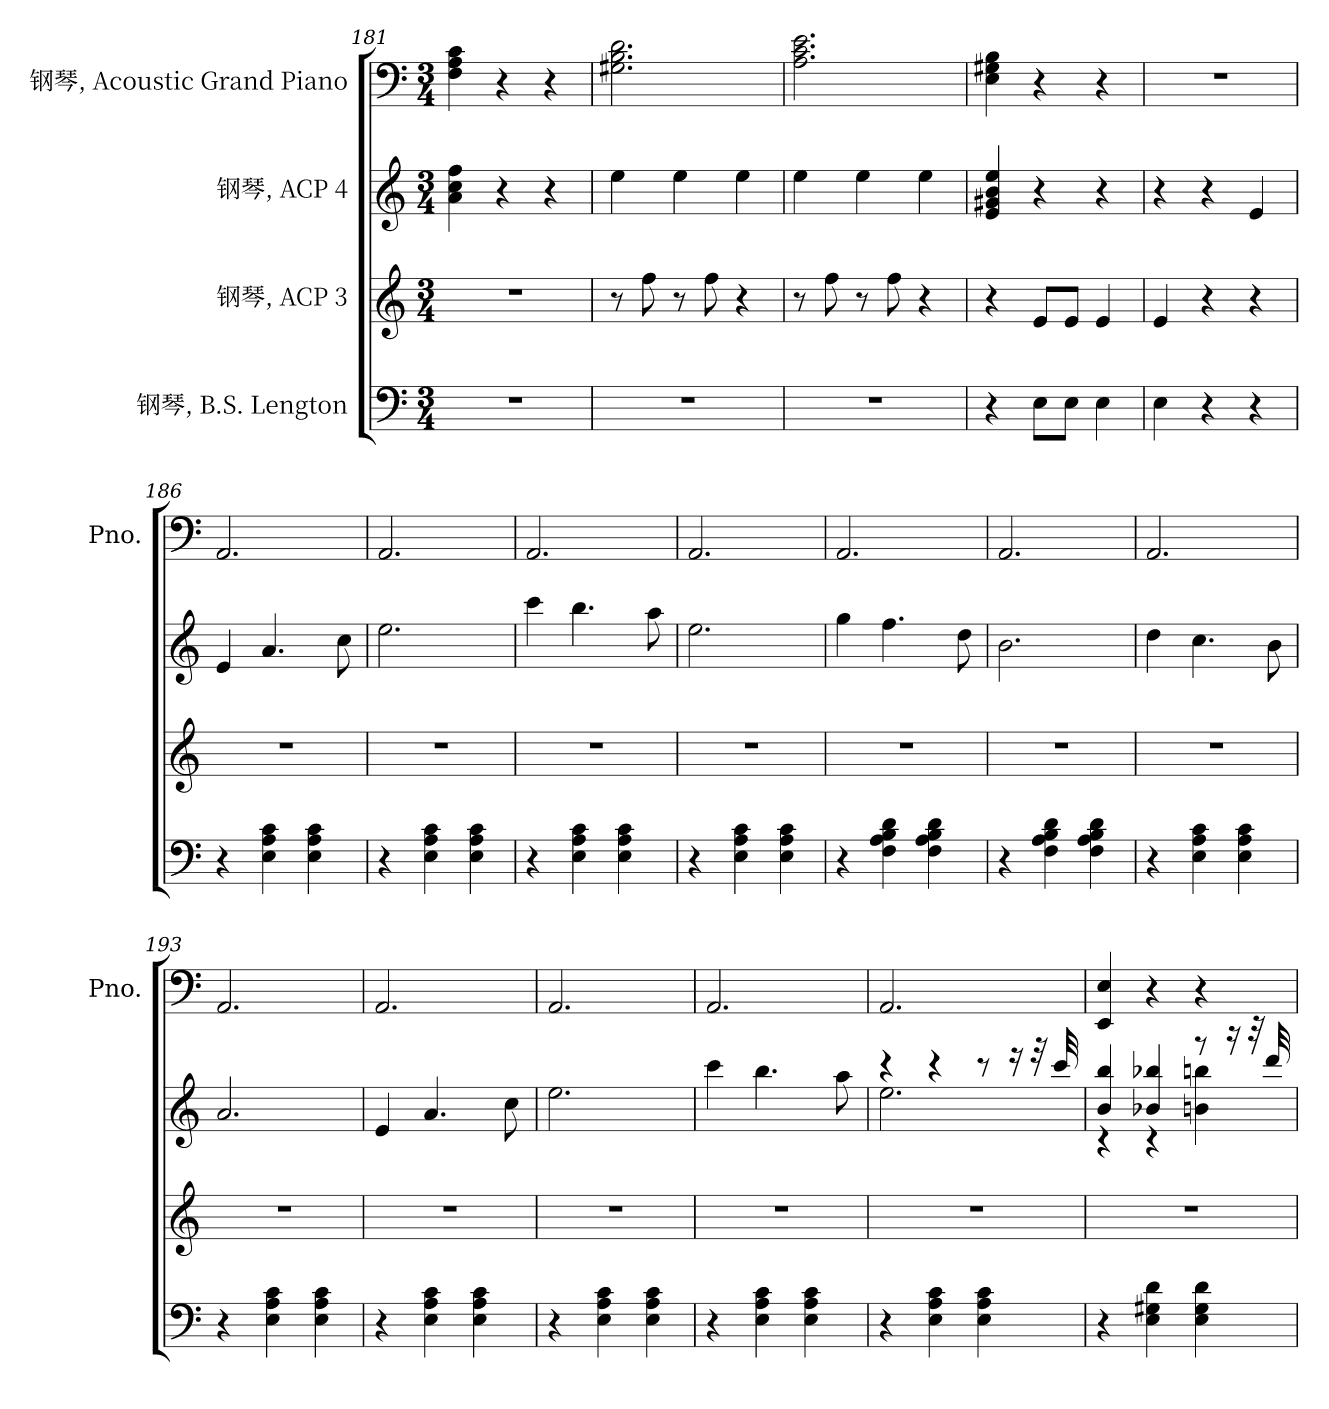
**kern	**kern	**kern	**kern
*part4	*part3	*part2	*part1
*staff4	*staff3	*staff2	*staff1
*I"钢琴, B.S. Lengton	*I"钢琴, ACP 3	*I"钢琴, ACP 4	*I"钢琴, Acoustic Grand Piano
*	*	*	*I'Pno.
*clefF4	*clefG2	*clefG2	*clefF4
*k[]	*k[]	*k[]	*k[]
*M3/4	*M3/4	*M3/4	*M3/4
=181	=181	=181	=181
2.r	2.r	4a\ 4cc\ 4ff\	4F\ 4A\ 4c\
.	.	4r	4r
.	.	4r	4r
=182	=182	=182	=182
*	*	*	*MM180
2.r	8r	4ee\	2.G#X\ 2.B\ 2.d\
.	8ff\	.	.
.	8r	4ee\	.
.	8ff\	.	.
.	4r	4ee\	.
=183	=183	=183	=183
*	*	*	*MM170
2.r	8r	4ee\	2.A\ 2.c\ 2.e\
.	8ff\	.	.
.	8r	4ee\	.
.	8ff\	.	.
.	4r	4ee\	.
=184	=184	=184	=184
*	*	*	*MM160
4r	4r	4e/ 4g#X/ 4b/ 4ee/	4E\ 4G#X\ 4B\
8E\L	8e/L	4r	4r
8E\J	8e/J	.	.
4E\	4e/	4r	4r
=185	=185	=185	=185
4E\	4e/	4r	2.r
4r	4r	4r	.
4r	4r	4e/	.
=186	=186	=186	=186
4r	2.r	4e/	2.AA/
4E\ 4A\ 4c\	.	4.a/	.
4E\ 4A\ 4c\	.	.	.
.	.	8cc\	.
=187	=187	=187	=187
4r	2.r	2.ee\	2.AA/
4E\ 4A\ 4c\	.	.	.
4E\ 4A\ 4c\	.	.	.
!!LO:PB:g=z
=188	=188	=188	=188
4r	2.r	4ccc\	2.AA/
4E\ 4A\ 4c\	.	4.bb\	.
4E\ 4A\ 4c\	.	.	.
.	.	8aa\	.
=189	=189	=189	=189
4r	2.r	2.ee\	2.AA/
4E\ 4A\ 4c\	.	.	.
4E\ 4A\ 4c\	.	.	.
=190	=190	=190	=190
4r	2.r	4gg\	2.AA/
4F\ 4A\ 4B\ 4d\	.	4.ff\	.
4F\ 4A\ 4B\ 4d\	.	.	.
.	.	8dd\	.
=191	=191	=191	=191
4r	2.r	2.b\	2.AA/
4F\ 4A\ 4B\ 4d\	.	.	.
4F\ 4A\ 4B\ 4d\	.	.	.
=192	=192	=192	=192
4r	2.r	4dd\	2.AA/
4E\ 4A\ 4c\	.	4.cc\	.
4E\ 4A\ 4c\	.	.	.
.	.	8b\	.
=193	=193	=193	=193
4r	2.r	2.a/	2.AA/
4E\ 4A\ 4c\	.	.	.
4E\ 4A\ 4c\	.	.	.
=194	=194	=194	=194
4r	2.r	4e/	2.AA/
4E\ 4A\ 4c\	.	4.a/	.
4E\ 4A\ 4c\	.	.	.
.	.	8cc\	.
=195	=195	=195	=195
4r	2.r	2.ee\	2.AA/
4E\ 4A\ 4c\	.	.	.
4E\ 4A\ 4c\	.	.	.
=196	=196	=196	=196
4r	2.r	4ccc\	2.AA/
4E\ 4A\ 4c\	.	4.bb\	.
4E\ 4A\ 4c\	.	.	.
.	.	8aa\	.
!!LO:LB:g=z
=197	=197	=197	=197
*	*	*^	*
4r	2.r	4r	2.ee\	2.AA/
4E\ 4A\ 4c\	.	4r	.	.
4E\ 4A\ 4c\	.	8r	.	.
.	.	16r	.	.
.	.	32r	.	.
.	.	32ccc/	.	.
=198	=198	=198	=198	=198
4r	2.r	4b/ 4bb/	4r	4EE/ 4E/
4E\ 4G#X\ 4d\	.	4b-X/ 4bb-X/	4r	4r
4E\ 4G#\ 4d\	.	8r	4bn\ 4bbn\	4r
.	.	16r	.	.
.	.	32r	.	.
.	.	32ddd/	.	.
*	*	*v	*v	*
=	=	=	=
*-	*-	*-	*-
